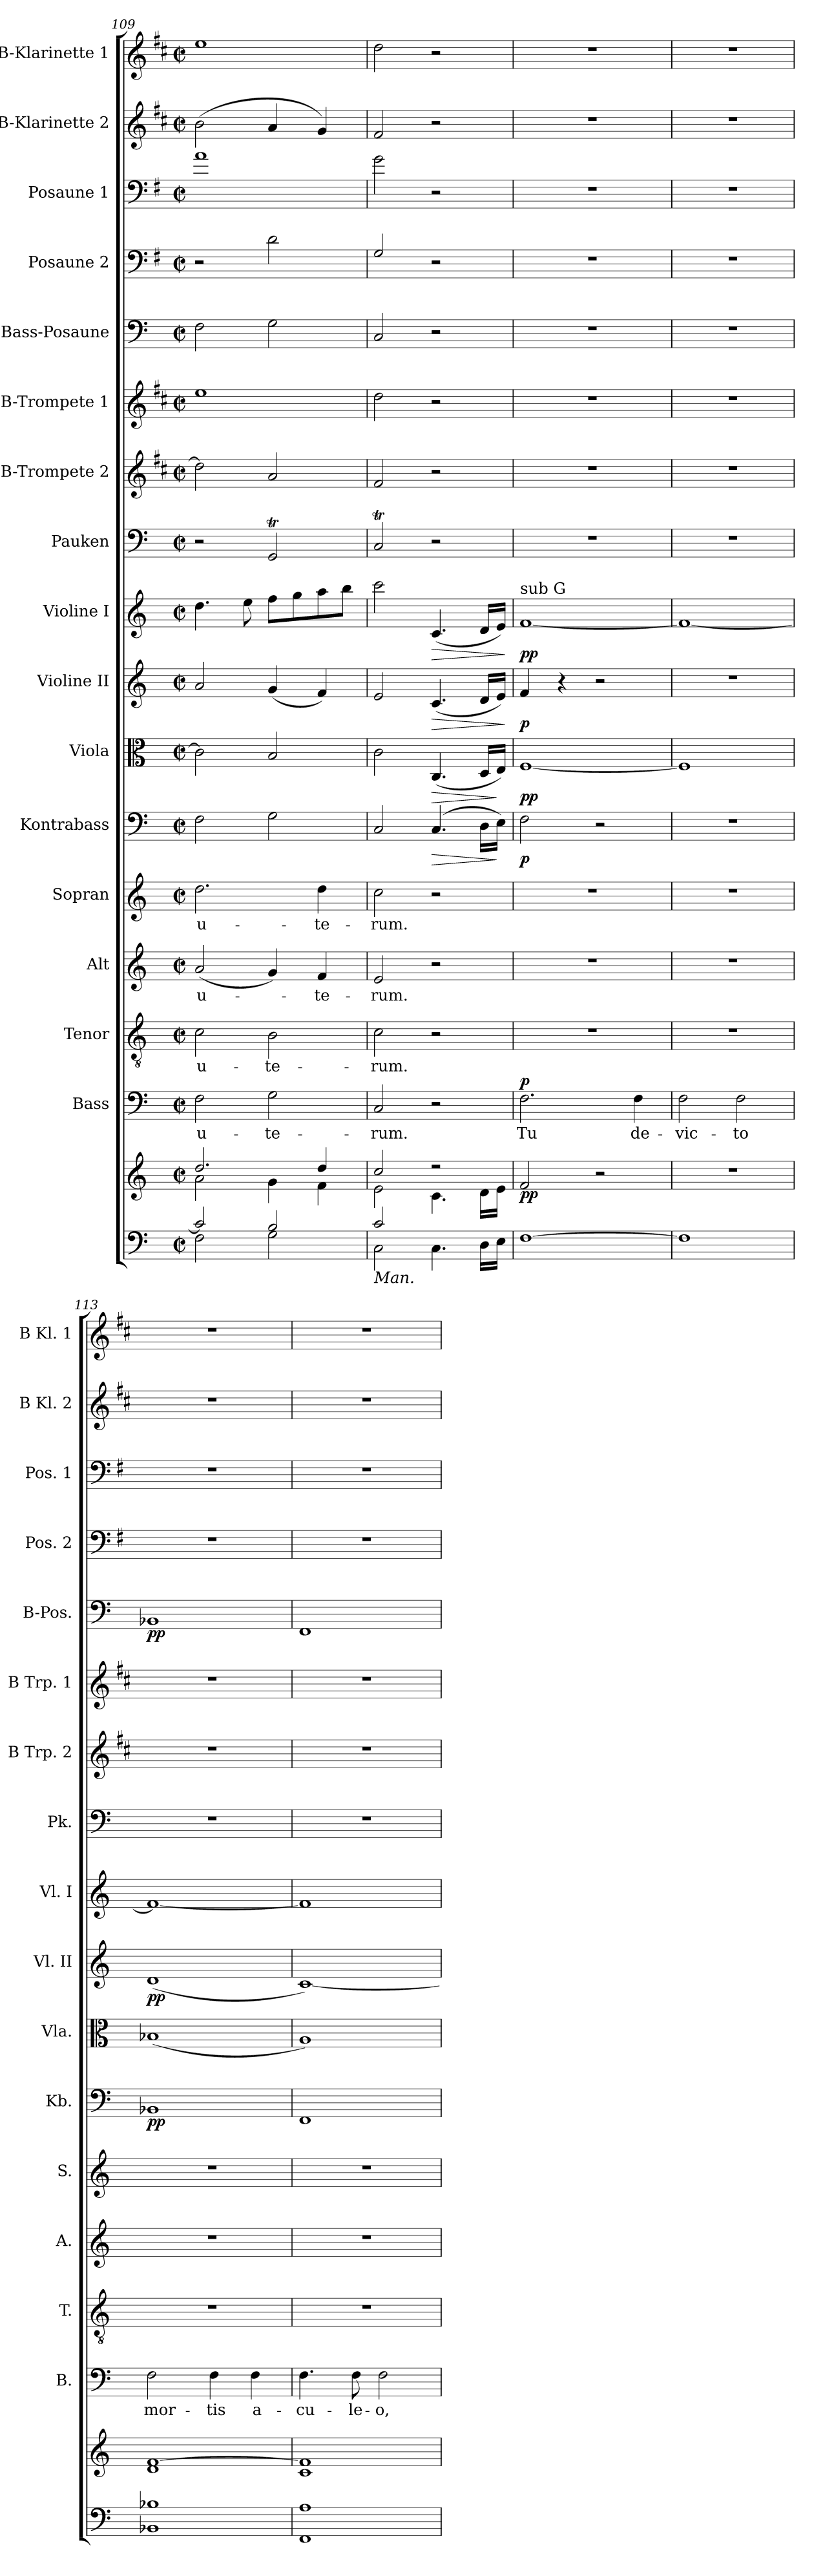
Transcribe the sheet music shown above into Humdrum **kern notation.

**kern	**kern	**dynam	**kern	**text	**dynam	**kern	**text	**kern	**text	**kern	**text	**kern	**dynam	**kern	**dynam	**kern	**dynam	**kern	**dynam	**kern	**kern	**kern	**kern	**dynam	**kern	**kern	**kern	**kern
*part17	*part17	*part17	*part16	*part16	*part16	*part15	*part15	*part14	*part14	*part13	*part13	*part12	*part12	*part11	*part11	*part10	*part10	*part9	*part9	*part8	*part7	*part6	*part5	*part5	*part4	*part3	*part2	*part1
*staff18	*staff17	*staff17/18	*staff16	*staff16	*staff16	*staff15	*staff15	*staff14	*staff14	*staff13	*staff13	*staff12	*staff12	*staff11	*staff11	*staff10	*staff10	*staff9	*staff9	*staff8	*staff7	*staff6	*staff5	*staff5	*staff4	*staff3	*staff2	*staff1
*	*	*	*I"Bass	*	*	*I"Tenor	*	*I"Alt	*	*I"Sopran	*	*I"Kontrabass	*	*I"Viola	*	*I"Violine II	*	*I"Violine I	*	*I"Pauken	*I"B-Trompete 2	*I"B-Trompete 1	*I"Bass-Posaune	*	*I"Posaune 2	*I"Posaune 1	*I"B-Klarinette 2	*I"B-Klarinette 1
*	*	*	*I'B.	*	*	*I'T.	*	*I'A.	*	*I'S.	*	*I'Kb.	*	*I'Vla.	*	*I'Vl. II	*	*I'Vl. I	*	*I'Pk.	*I'B Trp. 2	*I'B Trp. 1	*I'B-Pos.	*	*I'Pos. 2	*I'Pos. 1	*I'B Kl. 2	*I'B Kl. 1
*clefF4	*clefG2	*	*clefF4	*	*	*clefGv2	*	*clefG2	*	*clefG2	*	*clefF4	*	*clefC3	*	*clefG2	*	*clefG2	*	*clefF4	*clefG2	*clefG2	*clefF4	*	*clefF4	*clefF4	*clefG2	*clefG2
*	*	*	*	*	*	*	*	*	*	*	*	*ITrd7c12	*	*	*	*	*	*	*	*	*ITrd1c2	*ITrd1c2	*	*	*ITrd4c7	*ITrd4c7	*ITrd1c2	*ITrd1c2
*k[]	*k[]	*	*k[]	*	*	*k[]	*	*k[]	*	*k[]	*	*k[]	*	*k[]	*	*k[]	*	*k[]	*	*k[]	*k[]	*k[]	*k[]	*	*k[]	*k[]	*k[]	*k[]
*C:	*C:	*	*C:	*	*	*C:	*	*C:	*	*C:	*	*C:	*	*C:	*	*C:	*	*C:	*	*C:	*C:	*C:	*C:	*	*C:	*C:	*C:	*C:
*M2/2	*M2/2	*	*M2/2	*	*	*M2/2	*	*M2/2	*	*M2/2	*	*M2/2	*	*M2/2	*	*M2/2	*	*M2/2	*	*M2/2	*M2/2	*M2/2	*M2/2	*	*M2/2	*M2/2	*M2/2	*M2/2
*met(c|)	*met(c|)	*	*met(c|)	*	*	*met(c|)	*	*met(c|)	*	*met(c|)	*	*met(c|)	*	*met(c|)	*	*met(c|)	*	*met(c|)	*	*met(c|)	*met(c|)	*met(c|)	*met(c|)	*	*met(c|)	*met(c|)	*met(c|)	*met(c|)
=109	=109	=109	=109	=109	=109	=109	=109	=109	=109	=109	=109	=109	=109	=109	=109	=109	=109	=109	=109	=109	=109	=109	=109	=109	=109	=109	=109	=109
*^	*^	*	*	*	*	*	*	*	*	*	*	*	*	*	*	*	*	*	*	*	*	*	*	*	*	*	*	*
!	!	!	!	!	!	!LO:LY:b	!	!	!LO:LY:b	!	!LO:LY:b	!	!LO:LY:b	!	!	!	!	!	!	!	!	!	!	!	!	!	!	!	!	!
2c/]	2F\	2.dd/	2a\	.	2F\	u-	.	2c\	u-	(<2a/	u-	2.dd\	u-	2FF\	.	2c\]	.	2a/	.	4.dd\	.	2r	2cc\]	1dd	2F\	.	2r	1d	(>2a\	1dd
.	.	.	.	.	.	.	.	.	.	.	.	.	.	.	.	.	.	.	.	8ee\	.	.	.	.	.	.	.	.	.	.
!	!	!	!	!	!	!LO:LY:b	!	!	!LO:LY:b	!	!	!	!	!	!	!	!	!	!	!	!	!	!	!	!	!	!	!	!	!
2B/	2G\	.	4g\	.	2G\	-te-	.	2B\	-te-	4g/)	.	.	.	2GG\	.	2B/	.	(<4g/	.	8ff\L	.	2GGT/	2g/	.	2G\	.	2G\	.	4g/	.
.	.	.	.	.	.	.	.	.	.	.	.	.	.	.	.	.	.	.	.	8gg\	.	.	.	.	.	.	.	.	.	.
!	!	!	!	!	!	!	!	!	!	!	!LO:LY:b	!	!LO:LY:b	!	!	!	!	!	!	!	!	!	!	!	!	!	!	!	!	!
.	.	4dd/	4f\	.	.	.	.	.	.	4f/	-te-	4dd\	-te-	.	.	.	.	4f/)	.	8aa\	.	.	.	.	.	.	.	.	4f/)	.
.	.	.	.	.	.	.	.	.	.	.	.	.	.	.	.	.	.	.	.	8bb\J	.	.	.	.	.	.	.	.	.	.
=110	=110	=110	=110	=110	=110	=110	=110	=110	=110	=110	=110	=110	=110	=110	=110	=110	=110	=110	=110	=110	=110	=110	=110	=110	=110	=110	=110	=110	=110	=110
!LO:TX:b:i:t=Man.	!	!	!	!	!	!	!	!	!	!	!	!	!	!	!	!	!	!	!	!	!	!	!	!	!	!	!	!	!	!
!	!	!	!	!	!	!LO:LY:b	!	!	!LO:LY:b	!	!LO:LY:b	!	!LO:LY:b	!	!	!	!	!	!	!	!	!	!	!	!	!	!	!	!	!
2c/	2C\	2cc/	2e\	.	2C/	-rum.	.	2c\	-rum.	2e/	-rum.	2cc\	-rum.	2CC/	.	2c\	.	2e/	.	2ccc\	.	2CT/	2e/	2cc\	2C/	.	2C/	2c\	2e/	2cc\
!	!	!	!	!	!	!	!	!	!	!	!	!	!	!	!LO:HP:b	!	!LO:HP:b	!	!LO:HP:b	!	!LO:HP:b	!	!	!	!	!	!	!	!	!
2ryy	4.C\	2r	4.c\	.	2r	.	.	2r	.	2r	.	2r	.	(4.CC/	>	(<4.C/	>	(<4.c/	>	(<4.c/	>	2r	2r	2r	2r	.	2r	2r	2r	2r
.	16D\LL	.	16d\LL	.	.	.	.	.	.	.	.	.	.	16DD\LL	.	16D/LL	.	16d/LL	.	16d/LL	.	.	.	.	.	.	.	.	.	.
.	16E\JJ	.	16e\JJ	.	.	.	.	.	.	.	.	.	.	16EE\JJ)	]	16E/JJ)	]	16e/JJ)	.	16e/JJ)	.	.	.	.	.	.	.	.	.	.
*v	*v	*	*	*	*	*	*	*	*	*	*	*	*	*	*	*	*	*	*	*	*	*	*	*	*	*	*	*	*	*
*	*v	*v	*	*	*	*	*	*	*	*	*	*	*	*	*	*	*	*	*	*	*	*	*	*	*	*	*	*	*
.	.	.	.	.	.	.	.	.	.	.	.	.	.	.	.	.	]	.	]	.	.	.	.	.	.	.	.	.
=111	=111	=111	=111	=111	=111	=111	=111	=111	=111	=111	=111	=111	=111	=111	=111	=111	=111	=111	=111	=111	=111	=111	=111	=111	=111	=111	=111	=111
!	!	!	!	!	!	!	!	!	!	!	!	!	!	!	!	!	!	!LO:TX:a:t=sub G	!	!	!	!	!	!	!	!	!	!
!	!	!LO:DY:b	!	!LO:LY:b	!LO:DY:a	!	!	!	!	!	!	!	!LO:DY:b	!	!LO:DY:b	!	!LO:DY:b	!	!LO:DY:b	!	!	!	!	!	!	!	!	!
[1F	2f/	pp	2.F\	Tu	p	1r	.	1r	.	1r	.	2FF\	p	[1F	pp	4f/	p	[1f	pp	1r	1r	1r	1r	.	1r	1r	1r	1r
.	.	.	.	.	.	.	.	.	.	.	.	.	.	.	.	4r	.	.	.	.	.	.	.	.	.	.	.	.
.	2r	.	.	.	.	.	.	.	.	.	.	2r	.	.	.	2r	.	.	.	.	.	.	.	.	.	.	.	.
!	!	!	!	!LO:LY:b	!	!	!	!	!	!	!	!	!	!	!	!	!	!	!	!	!	!	!	!	!	!	!	!
.	.	.	4F\	de-	.	.	.	.	.	.	.	.	.	.	.	.	.	.	.	.	.	.	.	.	.	.	.	.
!!LO:PB:g=z
=112	=112	=112	=112	=112	=112	=112	=112	=112	=112	=112	=112	=112	=112	=112	=112	=112	=112	=112	=112	=112	=112	=112	=112	=112	=112	=112	=112	=112
!	!	!	!	!LO:LY:b	!	!	!	!	!	!	!	!	!	!	!	!	!	!	!	!	!	!	!	!	!	!	!	!
1F]	1r	.	2F\	-vic-	.	1r	.	1r	.	1r	.	1r	.	1F]	.	1r	.	1f_	.	1r	1r	1r	1r	.	1r	1r	1r	1r
!	!	!	!	!LO:LY:b	!	!	!	!	!	!	!	!	!	!	!	!	!	!	!	!	!	!	!	!	!	!	!	!
.	.	.	2F\	-to	.	.	.	.	.	.	.	.	.	.	.	.	.	.	.	.	.	.	.	.	.	.	.	.
=113	=113	=113	=113	=113	=113	=113	=113	=113	=113	=113	=113	=113	=113	=113	=113	=113	=113	=113	=113	=113	=113	=113	=113	=113	=113	=113	=113	=113
*^	*^	*	*	*	*	*	*	*	*	*	*	*	*	*	*	*	*	*	*	*	*	*	*	*	*	*	*	*
!	!	!	!	!	!	!LO:LY:b	!	!	!	!	!	!	!	!	!LO:DY:b	!	!	!	!LO:DY:b	!	!	!	!	!	!	!LO:DY:b	!	!	!	!
1B-X	1BB-X	[>1f	1d	.	2F\	mor-	.	1r	.	1r	.	1r	.	1BBB-X	pp	(<1B-X	.	(<1d	pp	1f_	.	1r	1r	1r	1BB-X	pp	1r	1r	1r	1r
!	!	!	!	!	!	!LO:LY:b	!	!	!	!	!	!	!	!	!	!	!	!	!	!	!	!	!	!	!	!	!	!	!	!
.	.	.	.	.	4F\	-tis	.	.	.	.	.	.	.	.	.	.	.	.	.	.	.	.	.	.	.	.	.	.	.	.
!	!	!	!	!	!	!LO:LY:b	!	!	!	!	!	!	!	!	!	!	!	!	!	!	!	!	!	!	!	!	!	!	!	!
.	.	.	.	.	4F\	a-	.	.	.	.	.	.	.	.	.	.	.	.	.	.	.	.	.	.	.	.	.	.	.	.
=114	=114	=114	=114	=114	=114	=114	=114	=114	=114	=114	=114	=114	=114	=114	=114	=114	=114	=114	=114	=114	=114	=114	=114	=114	=114	=114	=114	=114	=114	=114
!	!	!	!	!	!	!LO:LY:b	!	!	!	!	!	!	!	!	!	!	!	!	!	!	!	!	!	!	!	!	!	!	!	!
1A	1FF	1f]	1c	.	4.F\	-cu-	.	1r	.	1r	.	1r	.	1FFF	.	1A)	.	[1c)	.	1f]	.	1r	1r	1r	1FF	.	1r	1r	1r	1r
!	!	!	!	!	!	!LO:LY:b	!	!	!	!	!	!	!	!	!	!	!	!	!	!	!	!	!	!	!	!	!	!	!	!
.	.	.	.	.	8F\	-le-	.	.	.	.	.	.	.	.	.	.	.	.	.	.	.	.	.	.	.	.	.	.	.	.
!	!	!	!	!	!	!LO:LY:b	!	!	!	!	!	!	!	!	!	!	!	!	!	!	!	!	!	!	!	!	!	!	!	!
.	.	.	.	.	2F\	-o,	.	.	.	.	.	.	.	.	.	.	.	.	.	.	.	.	.	.	.	.	.	.	.	.
*v	*v	*	*	*	*	*	*	*	*	*	*	*	*	*	*	*	*	*	*	*	*	*	*	*	*	*	*	*	*	*
*	*v	*v	*	*	*	*	*	*	*	*	*	*	*	*	*	*	*	*	*	*	*	*	*	*	*	*	*	*	*
=	=	=	=	=	=	=	=	=	=	=	=	=	=	=	=	=	=	=	=	=	=	=	=	=	=	=	=	=
*-	*-	*-	*-	*-	*-	*-	*-	*-	*-	*-	*-	*-	*-	*-	*-	*-	*-	*-	*-	*-	*-	*-	*-	*-	*-	*-	*-	*-
